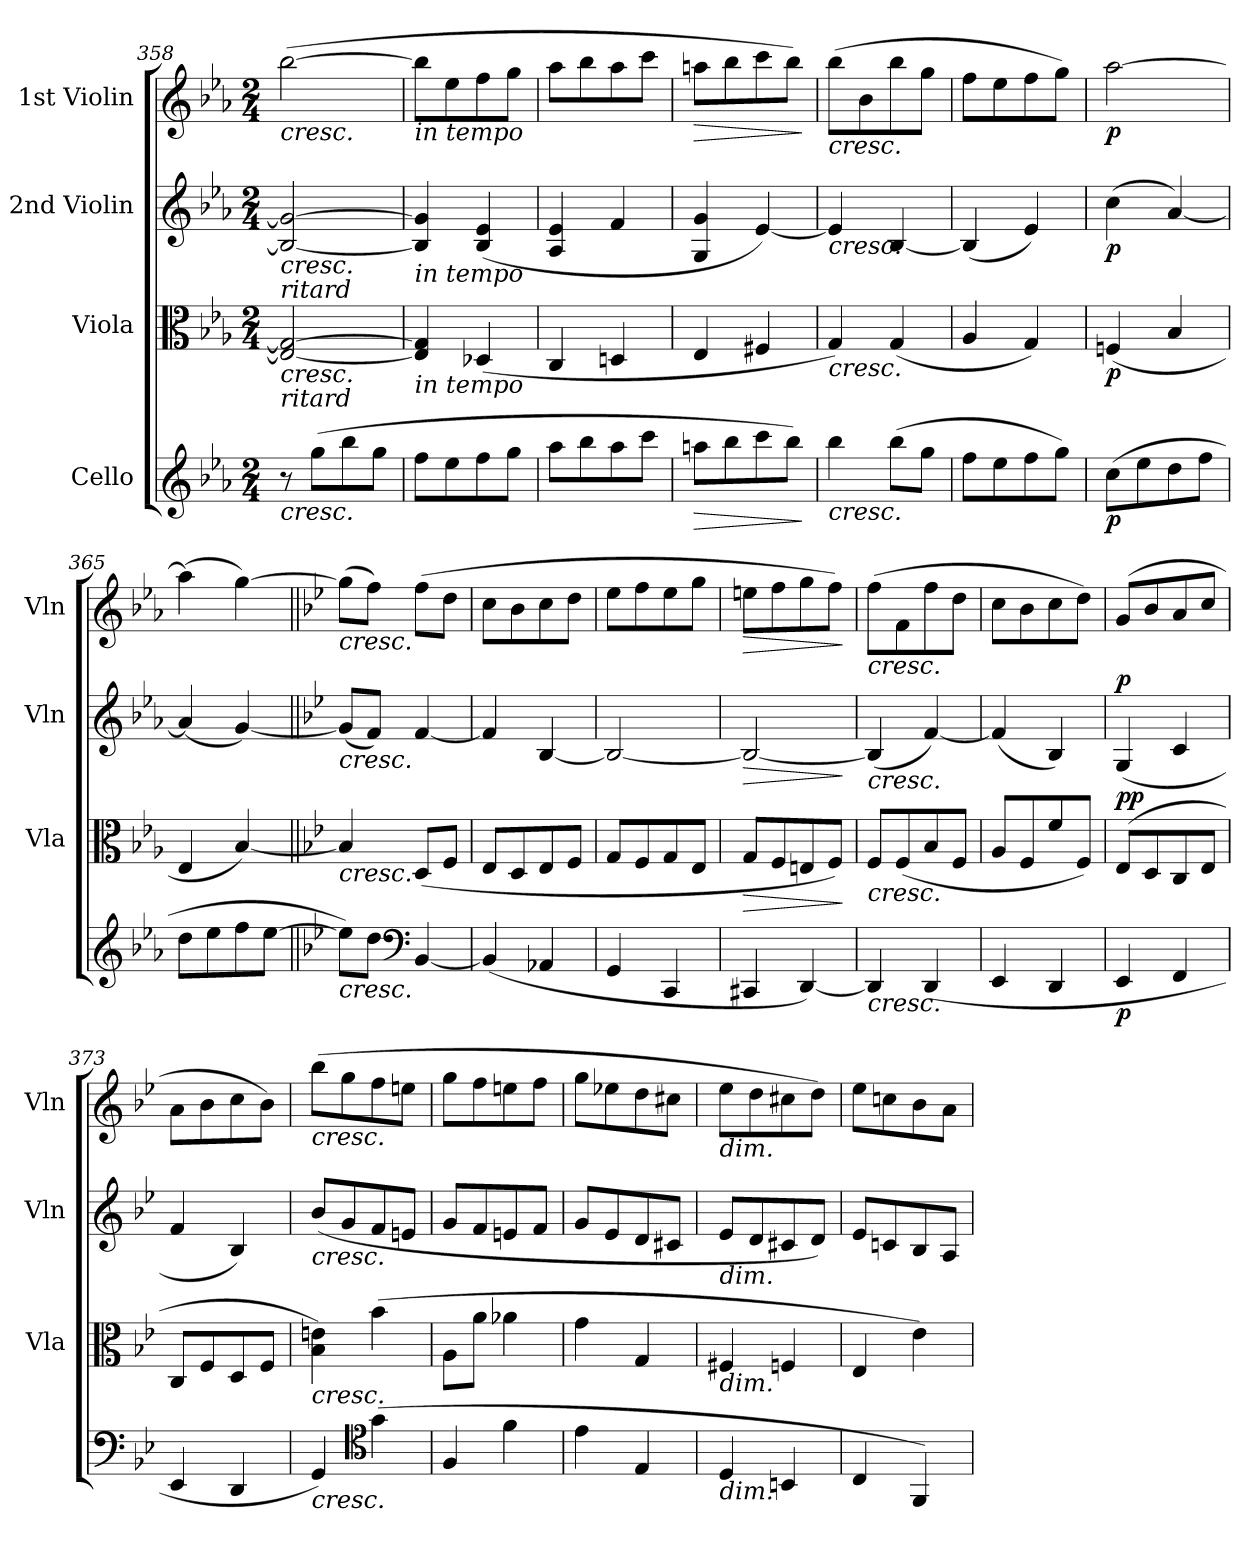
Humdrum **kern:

**kern	**dynam	**kern	**dynam	**kern	**dynam	**kern	**dynam
*part4	*part4	*part3	*part3	*part2	*part2	*part1	*part1
*staff4	*staff4	*staff3	*staff3	*staff2	*staff2	*staff1	*staff1
*I"Cello	*	*I"Viola	*	*I"2nd Violin	*	*I"1st Violin	*
*	*	*I'Vla	*	*I'Vln	*	*I'Vln	*
*clefG2	*	*clefC3	*	*clefG2	*	*clefG2	*
*k[b-e-a-]	*	*k[b-e-a-]	*	*k[b-e-a-]	*	*k[b-e-a-]	*
*E-:	*	*E-:	*	*E-:	*	*E-:	*
*M2/4	*	*M2/4	*	*M2/4	*	*M2/4	*
=358	=358	=358	=358	=358	=358	=358	=358
!	!	!	!	!	!	!LO:TX:b:i:t=cresc.	!
!	!	!	!	!LO:TX:b:i:t=cresc.	!	!	!
!	!	!	!	!LO:TX:b:i:t=ritard	!	!	!
!	!	!LO:TX:b:i:t=cresc.	!	!	!	!	!
!	!	!LO:TX:b:i:t=ritard	!	!	!	!	!
!LO:TX:b:i:t=cresc.	!	!	!	!	!	!	!
8r	.	2E-_ 2G_	.	2B-_ 2g_	.	([2bb-	.
(8ggL	.	.	.	.	.	.	.
8bb-	.	.	.	.	.	.	.
8ggJ	.	.	.	.	.	.	.
=359	=359	=359	=359	=359	=359	=359	=359
!	!	!	!	!	!	!LO:TX:b:i:t=in tempo	!
!	!	!	!	!LO:TX:b:i:t=in tempo	!	!	!
!	!	!LO:TX:b:i:t=in tempo	!	!	!	!	!
8ffL	.	4E-] 4G]	.	4B-] 4g]	.	8bb-L]	.
8ee-	.	.	.	.	.	8ee-	.
8ff	.	(4D-X	.	(4B- 4e-	.	8ff	.
8ggJ	.	.	.	.	.	8ggJ	.
=360	=360	=360	=360	=360	=360	=360	=360
8aa-L	.	4C	.	4A- 4e-	.	8aa-L	.
8bb-	.	.	.	.	.	8bb-	.
8aa-	.	4Dn	.	4f	.	8aa-	.
8cccJ	.	.	.	.	.	8cccJ	.
=361	=361	=361	=361	=361	=361	=361	=361
!	!LO:HP:b	!	!	!	!	!	!LO:HP:b
8aanL	>	4E-	.	4G 4g	.	8aanL	>
8bb-	.	.	.	.	.	8bb-	.
8ccc	.	4F#X	.	[4e-)	.	8ccc	.
8bb-J)	.	.	.	.	.	8bb-J)	.
.	]	.	.	.	.	.	]
=362	=362	=362	=362	=362	=362	=362	=362
!	!	!	!	!	!	!LO:TX:b:i:t=cresc.	!
!	!	!	!	!LO:TX:b:i:t=cresc.	!	!	!
!	!	!LO:TX:b:i:t=cresc.	!	!	!	!	!
!LO:TX:b:i:t=cresc.	!	!	!	!	!	!	!
4bb-	.	4G)	.	4e-]	.	(8bb-L	.
.	.	.	.	.	.	8b-	.
(8bb-L	.	(4G	.	[4B-	.	8bb-	.
8ggJ	.	.	.	.	.	8ggJ	.
=363	=363	=363	=363	=363	=363	=363	=363
8ffL	.	4A-	.	(4B-]	.	8ffL	.
8ee-	.	.	.	.	.	8ee-	.
8ff	.	4G)	.	4e-)	.	8ff	.
8ggJ)	.	.	.	.	.	8ggJ)	.
=364	=364	=364	=364	=364	=364	=364	=364
(8ccL	p	(4Fn	p	(4cc	p	[2aa-	p
8ee-	.	.	.	.	.	.	.
8dd	.	4B-	.	[4a-)	.	.	.
8ffJ	.	.	.	.	.	.	.
=365	=365	=365	=365	=365	=365	=365	=365
8ddL	.	4E-	.	(4a-]	.	(4aa-]	.
8ee-	.	.	.	.	.	.	.
8ff	.	[4B-)	.	[4g)	.	[4gg)	.
[8ee-J	.	.	.	.	.	.	.
=366||	=366||	=366||	=366||	=366||	=366||	=366||	=366||
*k[b-e-]	*	*k[b-e-]	*	*k[b-e-]	*	*k[b-e-]	*
*B-:	*	*B-:	*	*B-:	*	*B-:	*
!	!	!	!	!	!	!LO:TX:b:i:t=cresc.	!
!	!	!	!	!LO:TX:b:i:t=cresc.	!	!	!
!	!	!LO:TX:b:i:t=cresc.	!	!	!	!	!
!LO:TX:b:i:t=cresc.	!	!	!	!	!	!	!
8ee-L])	.	4B-]	.	(8gL]	.	(8ggL]	.
8ddJ	.	.	.	8fJ)	.	8ffJ)	.
*clefF4	*	*	*	*	*	*	*
[4BB-	.	(8DL	.	[4f	.	(8ffL	.
.	.	8FJ	.	.	.	8ddJ	.
=367	=367	=367	=367	=367	=367	=367	=367
(4BB-]	.	8E-L	.	4f]	.	8ccL	.
.	.	8D	.	.	.	8b-	.
4AA-X	.	8E-	.	[4B-	.	8cc	.
.	.	8FJ	.	.	.	8ddJ	.
=368	=368	=368	=368	=368	=368	=368	=368
4GG	.	8GL	.	2B-_	.	8ee-L	.
.	.	8F	.	.	.	8ff	.
4CC	.	8G	.	.	.	8ee-	.
.	.	8E-J	.	.	.	8ggJ	.
=369	=369	=369	=369	=369	=369	=369	=369
!	!	!	!LO:HP:b	!	!LO:HP:b	!	!LO:HP:b
4CC#X	.	8GL	>	2B-_	>	8eenL	>
.	.	8F	.	.	.	8ff	.
[4DD)	.	8En	.	.	.	8gg	.
.	.	8FJ)	.	.	.	8ffJ)	.
.	.	.	]	.	]	.	]
=370	=370	=370	=370	=370	=370	=370	=370
!	!	!	!	!	!	!LO:TX:b:i:t=cresc.	!
!	!	!	!	!LO:TX:b:i:t=cresc.	!	!	!
!	!	!LO:TX:b:i:t=cresc.	!	!	!	!	!
!LO:TX:b:i:t=cresc.	!	!	!	!	!	!	!
4DD]	.	8FL	.	(4B-]	.	(8ffL	.
.	.	(8F	.	.	.	8f	.
(4DD	.	8B-	.	[4f)	.	8ff	.
.	.	8FJ	.	.	.	8ddJ	.
=371	=371	=371	=371	=371	=371	=371	=371
4EE-	.	8AL	.	(4f]	.	8ccL	.
.	.	8F	.	.	.	8b-	.
4DD	.	8f	.	4B-)	.	8cc	.
.	.	8FJ)	.	.	.	8ddJ)	.
=372	=372	=372	=372	=372	=372	=372	=372
!	!	!	!LO:DY:a	!	!LO:DY:a	!	!
4EE-	p	(8E-L	pp	(4G	p	(8gL	.
.	.	8D	.	.	.	8b-	.
4FF	.	8C	.	4c	.	8a	.
.	.	8E-J	.	.	.	8ccJ	.
=373	=373	=373	=373	=373	=373	=373	=373
4EE-	.	8CL	.	4f	.	8aL	.
.	.	8F	.	.	.	8b-	.
4DD	.	8D	.	4B-)	.	8cc	.
.	.	8FJ	.	.	.	8b-J)	.
=374	=374	=374	=374	=374	=374	=374	=374
!	!	!	!	!	!	!LO:TX:b:i:t=cresc.	!
!	!	!	!	!LO:TX:b:i:t=cresc.	!	!	!
!	!	!LO:TX:b:i:t=cresc.	!	!	!	!	!
!LO:TX:b:i:t=cresc.	!	!	!	!	!	!	!
4GG)	.	4B- 4en)	.	(8b-L	.	(8bb-L	.
.	.	.	.	8g	.	8gg	.
*clefC4	*	*	*	*	*	*	*
(4g	.	(4b-	.	8f	.	8ff	.
.	.	.	.	8enJ	.	8eenJ	.
=375	=375	=375	=375	=375	=375	=375	=375
4F	.	8AL	.	8gL	.	8ggL	.
.	.	8aJ	.	8f	.	8ff	.
4f	.	4a-X	.	8en	.	8een	.
.	.	.	.	8fJ	.	8ffJ	.
=376	=376	=376	=376	=376	=376	=376	=376
4e-	.	4g	.	8gL	.	8ggL	.
.	.	.	.	8e-	.	8ee-X	.
4E-	.	4G	.	8d	.	8dd	.
.	.	.	.	8c#XJ	.	8cc#XJ	.
=377	=377	=377	=377	=377	=377	=377	=377
!	!	!	!	!	!	!LO:TX:b:i:t=dim.	!
!	!	!	!	!LO:TX:b:i:t=dim.	!	!	!
!	!	!LO:TX:b:i:t=dim.	!	!	!	!	!
!LO:TX:b:i:t=dim.	!	!	!	!	!	!	!
4D	.	4F#X	.	8e-L	.	8ee-L	.
.	.	.	.	8d	.	8dd	.
4BBn	.	4Fn	.	8c#X	.	8cc#X	.
.	.	.	.	8dJ)	.	8ddJ)	.
=378	=378	=378	=378	=378	=378	=378	=378
4C	.	4E-	.	8e-L	.	8ee-L	.
.	.	.	.	8cn	.	8ccn	.
4FF)	.	4e-)	.	8B-	.	8b-	.
.	.	.	.	8AJ	.	8aJ	.
=	=	=	=	=	=	=	=
*-	*-	*-	*-	*-	*-	*-	*-
